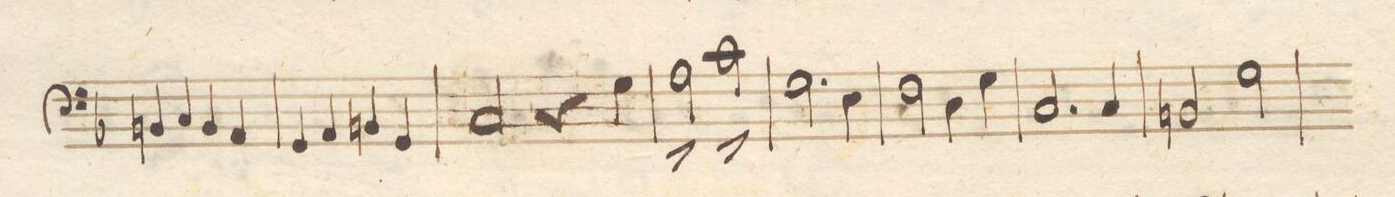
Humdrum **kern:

**kern	**dynam
*I"Basʃo e Violoncello	*
*clefF4	*
*k[b-]	*
*met(c|)	*
*M2/2	*
4BBn/	.
4C/	.
4BB/	.
4AA/	.
=66	=66
4GG/	.
4AA/	.
4BBn/	.
4GG/	.
=67	=67
2C/	.
4r	.
4G\	.
=68	=68
2A^<\	.
2c^<\	.
=69	=69
2.G\	.
4E\	.
=70	=70
2F\	.
4D\	.
4G\	.
=71	=71
2.C/	.
4C/	.
=72	=72
2BBn/	.
2G\	.
=73	=73
*-	*-
